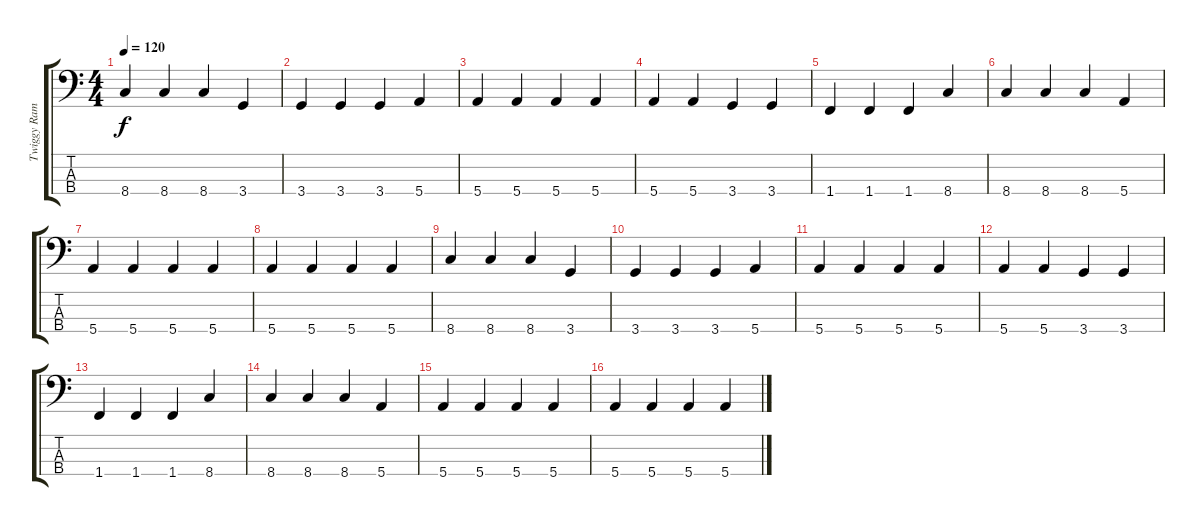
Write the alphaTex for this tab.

\track ("Twiggy Ramirez" "Twiggy Ram") {instrument electricbassfinger}
\staff {score tabs}
\tuning (G2 D2 A1 E1) {hide}
\ts (4 4)
\tempo 120
\clef f4
\ks c
8.4.4{dy f} 8.4.4 8.4.4 3.4.4 |
3.4.4 3.4.4 3.4.4 5.4.4 |
5.4.4 5.4.4 5.4.4 5.4.4 |
5.4.4 5.4.4 3.4.4 3.4.4 |
1.4.4 1.4.4 1.4.4 8.4.4 |
8.4.4 8.4.4 8.4.4 5.4.4 |
5.4.4 5.4.4 5.4.4 5.4.4 |
5.4.4 5.4.4 5.4.4 5.4.4 |
8.4.4 8.4.4 8.4.4 3.4.4 |
3.4.4 3.4.4 3.4.4 5.4.4 |
5.4.4 5.4.4 5.4.4 5.4.4 |
5.4.4 5.4.4 3.4.4 3.4.4 |
1.4.4 1.4.4 1.4.4 8.4.4 |
8.4.4 8.4.4 8.4.4 5.4.4 |
5.4.4 5.4.4 5.4.4 5.4.4 |
5.4.4 5.4.4 5.4.4 5.4.4
